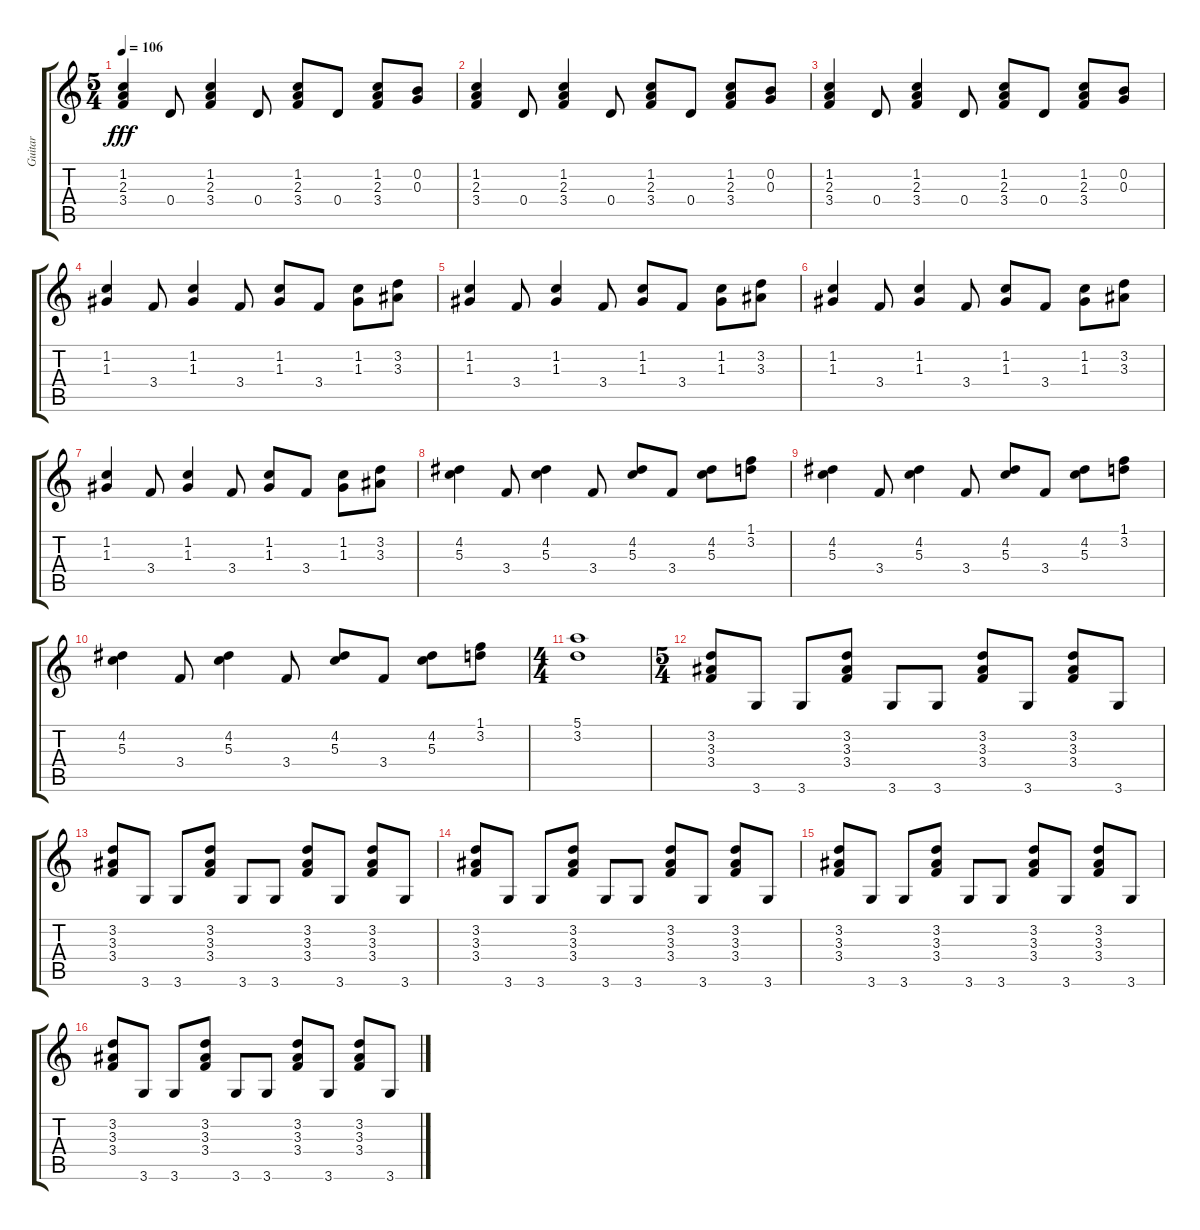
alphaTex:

\track ("Guitar" "Guitar") {instrument electricguitarmuted}
\staff {score tabs}
\tuning (E4 B3 G3 D3 A2 E2) {hide}
\ts (5 4)
\tempo 106
\clef g2
\ks c
(1.2 2.3 3.4).4{dy fff volume 7} 0.4.8{volume 7} (1.2 2.3 3.4).4 0.4.8{volume 7} (1.2 2.3 3.4).8{volume 7} 0.4.8 (1.2 2.3 3.4).8{volume 7} (0.2 0.3).8 |
(1.2 2.3 3.4).4{volume 8} 0.4.8{volume 8} (1.2 2.3 3.4).4 0.4.8{volume 8} (1.2 2.3 3.4).8{volume 8} 0.4.8 (1.2 2.3 3.4).8{volume 8} (0.2 0.3).8 |
(1.2 2.3 3.4).4{volume 8} 0.4.8{volume 8} (1.2 2.3 3.4).4 0.4.8{volume 8} (1.2 2.3 3.4).8{volume 8} 0.4.8 (1.2 2.3 3.4).8{volume 9} (0.2 0.3).8 |
(1.2 1.3).4{volume 9} 3.4.8{volume 9} (1.2 1.3).4 3.4.8{volume 9} (1.2 1.3).8{volume 9} 3.4.8 (1.2 1.3).8{volume 9} (3.2 3.3).8 |
(1.2 1.3).4{volume 9} 3.4.8{volume 10} (1.2 1.3).4 3.4.8{volume 10} (1.2 1.3).8{volume 10} 3.4.8 (1.2 1.3).8{volume 10} (3.2 3.3).8{volume 10} |
(1.2 1.3).4 3.4.8{volume 10} (1.2 1.3).4{volume 10} 3.4.8{volume 10} (1.2 1.3).8 3.4.8{volume 10} (1.2 1.3).8 (3.2 3.3).8{volume 11} |
(1.2 1.3).4 3.4.8{volume 11} (1.2 1.3).4{volume 11} 3.4.8{volume 11} (1.2 1.3).8 3.4.8{volume 11} (1.2 1.3).8 (3.2 3.3).8{volume 11} |
(4.2 5.3).4 3.4.8{volume 11} (4.2 5.3).4{volume 12} 3.4.8{volume 12} (4.2 5.3).8 3.4.8{volume 12} (4.2 5.3).8 (1.1 3.2).8{volume 12} |
(4.2 5.3).4 3.4.8{volume 12} (4.2 5.3).4{volume 12} 3.4.8{volume 12} (4.2 5.3).8 3.4.8{volume 12} (4.2 5.3).8 (1.1 3.2).8{volume 12} |
(4.2 5.3).4 3.4.8{volume 13} (4.2 5.3).4{volume 13} 3.4.8{volume 13} (4.2 5.3).8 3.4.8{volume 13} (4.2 5.3).8 (1.1 3.2).8{volume 13} |
\ts (4 4)
(5.1 3.2).1{volume 15} |
\ts (5 4)
(3.2 3.3 3.4).8{volume 12 instrument electricguitarmuted} 3.6.8 3.6.8 (3.2 3.3 3.4).8 3.6.8 3.6.8 (3.2 3.3 3.4).8 3.6.8 (3.2 3.3 3.4).8 3.6.8 |
(3.2 3.3 3.4).8 3.6.8 3.6.8 (3.2 3.3 3.4).8 3.6.8 3.6.8 (3.2 3.3 3.4).8 3.6.8 (3.2 3.3 3.4).8 3.6.8 |
(3.2 3.3 3.4).8 3.6.8 3.6.8 (3.2 3.3 3.4).8 3.6.8 3.6.8 (3.2 3.3 3.4).8 3.6.8 (3.2 3.3 3.4).8 3.6.8 |
(3.2 3.3 3.4).8 3.6.8 3.6.8 (3.2 3.3 3.4).8 3.6.8 3.6.8 (3.2 3.3 3.4).8 3.6.8 (3.2 3.3 3.4).8 3.6.8 |
(3.2 3.3 3.4).8 3.6.8 3.6.8 (3.2 3.3 3.4).8 3.6.8 3.6.8 (3.2 3.3 3.4).8 3.6.8 (3.2 3.3 3.4).8 3.6.8
